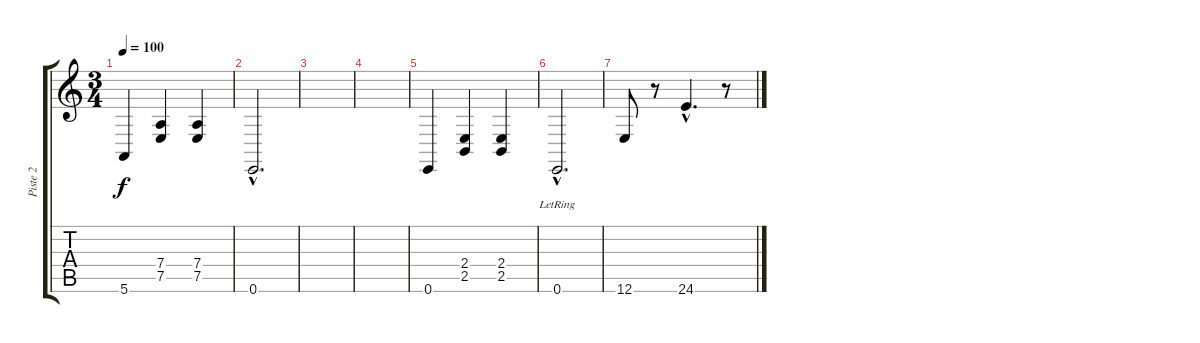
\track ("Piste 2" "Piste 2") {instrument acousticgrandpiano}
\staff {score tabs}
\tuning (E4 B3 G3 D3 A2 E2) {hide}
\ts (3 4)
\tempo 100
\clef g2
\ks c
5.6.4{dy f} (7.4 7.5).4 (7.4 7.5).4 |
0.6{hac}.2{d} |
|
|
0.6.4 (2.4 2.5).4 (2.4 2.5).4 |
0.6{hac lr}.2{d} |
12.6.8 r.8 24.6{hac}.4{d} r.8
